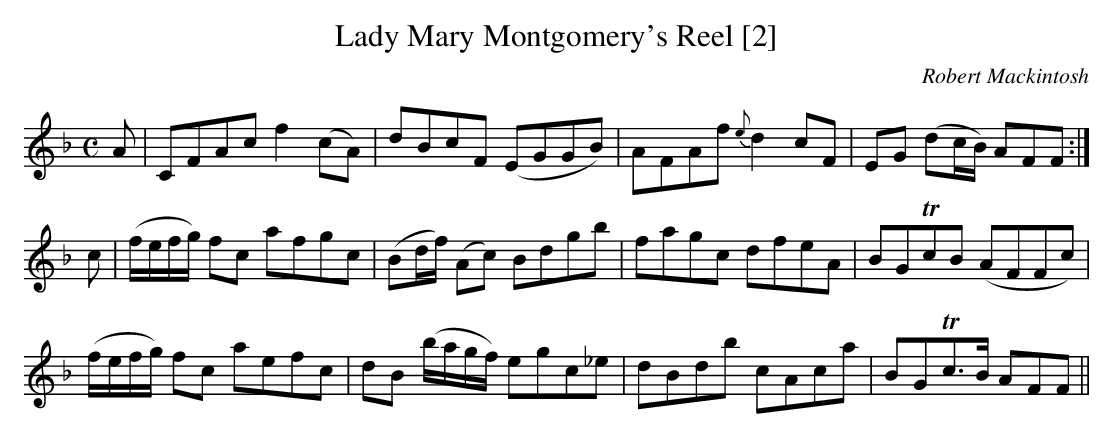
X:1
T:Lady Mary Montgomery's Reel [2]
C:Robert Mackintosh
M:C
L:1/8
K:F
A|CFAc f2 (cA)|dBcF (EGGB)|AFAf {e}d2 cF|EG (dc/B/) AFF:|
c|(f/e/f/g/) fc afgc|(Bd/f/) (Ac) Bdgb|fagc dfeA|BGTcB (AFFc)|
(f/e/f/g/) fc aefc|dB (b/a/g/f/) egc_e|dBdb cAca|BGTc>B AFF||
